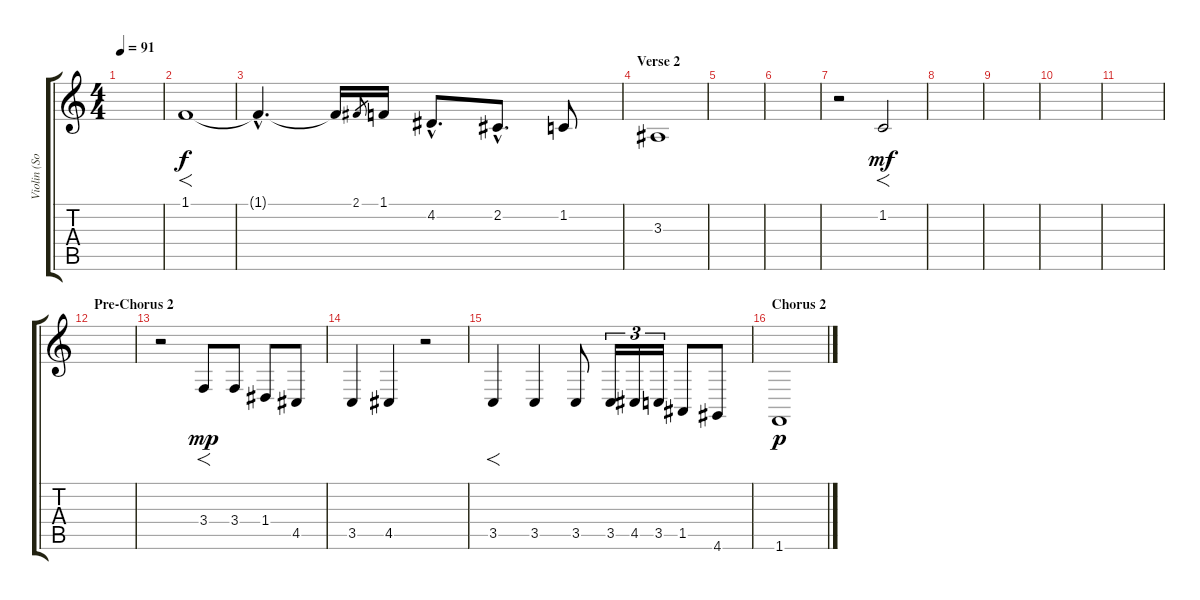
\track ("Violin (Solos + Fills)" "Violin (So") {instrument violin}
\staff {score tabs}
\tuning (E4 B3 G3 D3 A2 E2) {hide}
\ts (4 4)
\tempo 91
\clef g2
\ks c
|
1.1.1{f dy f} |
1.1{hac t}.4{d} 1.1{t}.16 2.1.8{gr} 1.1.16 4.2{hac}.8{d} 2.2{hac}.8{d} 1.2.8 |
\section ("" "Verse 2")
3.3.1 |
|
|
r.2 1.2.2{f dy mf} |
|
|
|
|
\section ("" "Pre-Chorus 2")
|
r.2 3.4.8{f dy mp} 3.4.8 1.4.8 4.5.8 |
3.5.4 4.5.4 r.2 |
3.5.4{f} 3.5.4 3.5.8 3.5.16{tu (3 2)} 4.5.16{tu (3 2)} 3.5.16{tu (3 2)} 1.5.8 4.6.8 |
\section ("" "Chorus 2")
1.6.1{dy p}
